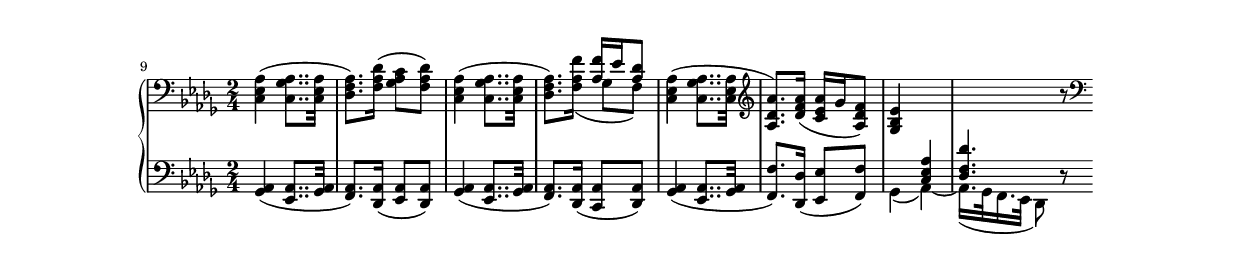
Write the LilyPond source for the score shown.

% Do not edit this file; it is automatically
% generated from Documentation/snippets/new
% This file is in the public domain.
%% Note: this file works from version 2.12.0
\version "2.13.10"
\include "english.ly"
#(set-global-staff-size 15)
\paper {
  line-width = 16\cm
  indent = 0\cm
}

% NR 1.7 Repeats

% Beethoven, Op. 57
% Piano sonata 23 - Dem Grafen Franz von Brunswick Gewidmet
% Movt II, Andante con moto
% Measures 9 - 16

\header {
  lsrtags = "headwords"
  texidoc = ""
  doctitle = "headword"
} % begin verbatim



\new PianoStaff <<

   \new Staff = RH {
      \clef bass
      \key df \major
      \time 2/4
      \set Score.currentBarNumber = #9
      \bar "|:"
      <af ef c>4 (
      <af gf c>8..
      <af ef c>32
      |
      <af f df>8. )
      <df' af f>16 (
      <c' af gf>8
      <df' af f>8 )
      |
      <af ef c>4 (
      <af gf c>8..
      <af ef c>32
      |
      <af f df>8. )
      \slurDown
      <f' af f>16 (
      <<
         {
            \voiceTwo
            gf8
            f8 )
         }
         \new Voice {
            \voiceOne
            <f' af>16
            ef'16
            <df' af>8
         }
      >>
      \oneVoice
      |
      <af ef c>4 (
      <af gf c>8..
      <af ef c>32
      \clef treble
      |
      <af' df' af>8. )
      <af' f' df'>16 (
      <af' ef' c'>16
      gf'16
      <f' df' af>8 )
      |
      \slurUp
      <ef' bf gf>4
      \change Staff = LH
      \voiceOne
      <af ef c>4
      |
      <df' f df>4.
      \change Staff = RH
      \oneVoice
      r8
      \clef bass
      \bar ":|"
   }

   \new Staff = LH {
      \clef bass
      \key df \major
      \time 2/4
      <af, gf,>4 (
      <af, ef,>8..
      <af, gf,>32
      |
      <af, f,>8. )
      <af, df,>16 (
      <af, ef,>8
      <af, df,>8 )
      |
      <af, gf,>4 (
      <af, ef,>8..
      <af, gf,>32
      |
      <af, f,>8. )
      <af, df,>16 (
      <af, c,>8
      <af, df,> )
      |
      <af, gf,>4 (
      <af, ef,>8..
      <af, gf,>32
      |
      <f f,>8. )
      <df df,>16 (
      <ef ef,>8
      <f f,>8 )
      |
      \voiceTwo
      gf,4  (
      af,4 ~ )
      |
      af,16. [ (
      gf,32
      f,16.
      ef,32 ]
      df,8 )
      \oneVoice
      r8
   }

>>
